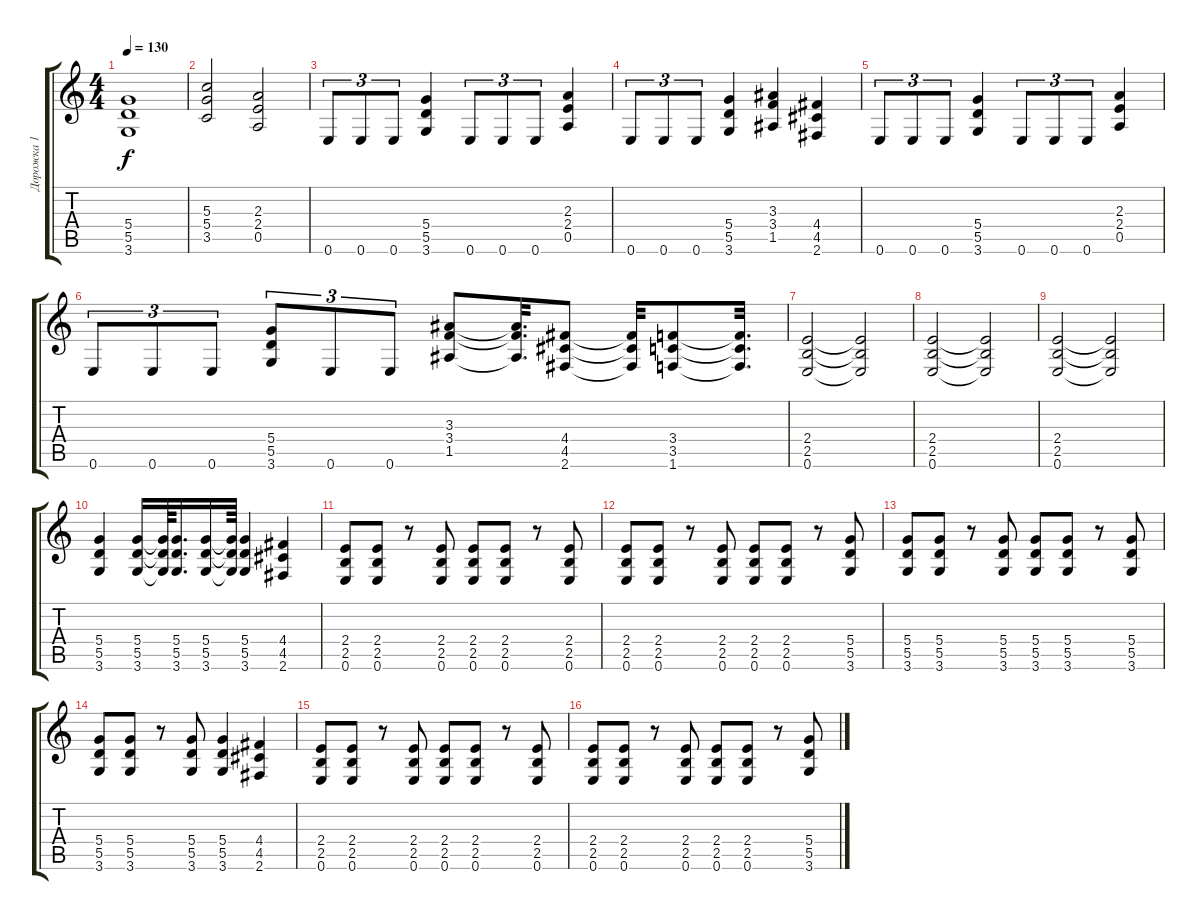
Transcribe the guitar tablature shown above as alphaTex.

\track ("Дорожка 1" "Дорожка 1") {instrument distortionguitar}
\staff {score tabs}
\tuning (E4 B3 G3 D3 A2 E2) {hide}
\ts (4 4)
\tempo 130
\clef g2
\ks c
(5.4 5.5 3.6).1{dy f} |
(5.3 5.4 3.5).2 (2.3 2.4 0.5).2 |
0.6.8{tu (3 2)} 0.6.8{tu (3 2)} 0.6.8{tu (3 2)} (5.4 5.5 3.6).4 0.6.8{tu (3 2)} 0.6.8{tu (3 2)} 0.6.8{tu (3 2)} (2.3 2.4 0.5).4 |
0.6.8{tu (3 2)} 0.6.8{tu (3 2)} 0.6.8{tu (3 2)} (5.4 5.5 3.6).4 (3.3 3.4 1.5).4 (4.4 4.5 2.6).4 |
0.6.8{tu (3 2)} 0.6.8{tu (3 2)} 0.6.8{tu (3 2)} (5.4 5.5 3.6).4 0.6.8{tu (3 2)} 0.6.8{tu (3 2)} 0.6.8{tu (3 2)} (2.3 2.4 0.5).4 |
0.6.8{tu (3 2)} 0.6.8{tu (3 2)} 0.6.8{tu (3 2)} (5.4 5.5 3.6).8{tu (3 2)} 0.6.8{tu (3 2)} 0.6.8{tu (3 2)} (3.3 3.4 1.5).8 (3.3{t} 3.4{t} 1.5{t}).32{d} (4.4 4.5 2.6).8 (4.4{t} 4.5{t} 2.6{t}).32 (3.4 3.5 1.6).8 (3.4{t} 3.5{t} 1.6{t}).32{d} |
(2.4 2.5 0.6).2 (2.4{t} 2.5{t} 0.6{t}).2 |
(2.4 2.5 0.6).2 (2.4{t} 2.5{t} 0.6{t}).2 |
(2.4 2.5 0.6).2 (2.4{t} 2.5{t} 0.6{t}).2 |
(5.4 5.5 3.6).4 (5.4 5.5 3.6).16 (5.4{t} 5.5{t} 3.6{t}).64 (5.4 5.5 3.6).16{d} (5.4 5.5 3.6).16 (5.4{t} 5.5{t} 3.6{t}).64 (5.4 5.5 3.6).4 (4.4 4.5 2.6).4 |
(2.4 2.5 0.6).8 (2.4 2.5 0.6).8 r.8 (2.4 2.5 0.6).8 (2.4 2.5 0.6).8 (2.4 2.5 0.6).8 r.8 (2.4 2.5 0.6).8 |
(2.4 2.5 0.6).8 (2.4 2.5 0.6).8 r.8 (2.4 2.5 0.6).8 (2.4 2.5 0.6).8 (2.4 2.5 0.6).8 r.8 (5.4 5.5 3.6).8 |
(5.4 5.5 3.6).8 (5.4 5.5 3.6).8 r.8 (5.4 5.5 3.6).8 (5.4 5.5 3.6).8 (5.4 5.5 3.6).8 r.8 (5.4 5.5 3.6).8 |
(5.4 5.5 3.6).8 (5.4 5.5 3.6).8 r.8 (5.4 5.5 3.6).8 (5.4 5.5 3.6).4 (4.4 4.5 2.6).4 |
(2.4 2.5 0.6).8 (2.4 2.5 0.6).8 r.8 (2.4 2.5 0.6).8 (2.4 2.5 0.6).8 (2.4 2.5 0.6).8 r.8 (2.4 2.5 0.6).8 |
(2.4 2.5 0.6).8 (2.4 2.5 0.6).8 r.8 (2.4 2.5 0.6).8 (2.4 2.5 0.6).8 (2.4 2.5 0.6).8 r.8 (5.4 5.5 3.6).8
